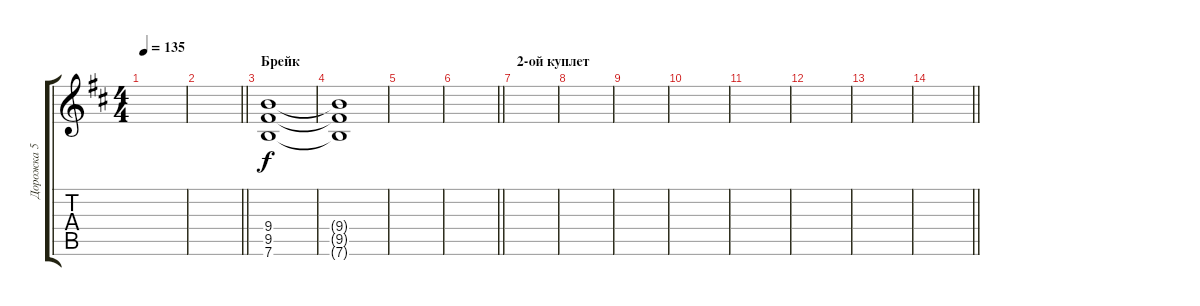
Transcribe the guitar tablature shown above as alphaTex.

\track ("Дорожка 5" "Дорожка 5") {instrument overdrivenguitar}
\staff {score tabs}
\tuning (E4 B3 G3 D3 A2 E2) {hide}
\ts (4 4)
\tempo 135
\clef g2
\ks d
|
\barLineRight lightlight
|
\section ("" "Брейк")
(9.4 9.5 7.6).1 |
(9.4{t} 9.5{t} 7.6{t}).1 |
|
\barLineRight lightlight
|
\section ("" "2-ой куплет")
|
|
|
|
|
|
|
\barLineRight lightlight
